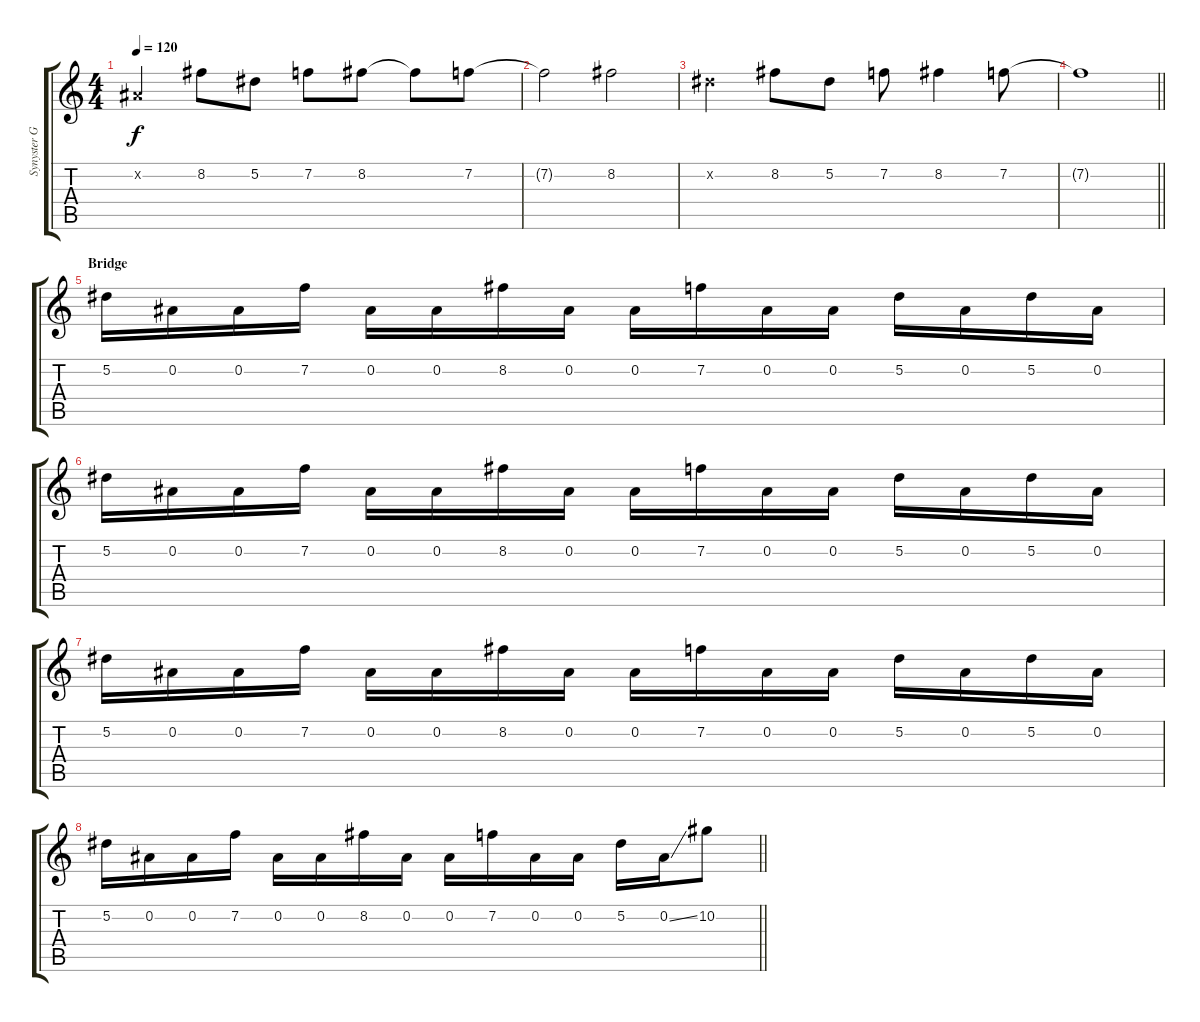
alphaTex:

\track ("Synyster Gates" "Synyster G") {instrument distortionguitar}
\staff {score tabs}
\tuning (Eb4 Bb3 Gb3 Db3 Ab2 Db2) {hide}
\ts (4 4)
\tempo 120
\clef g2
\ks c
0.2{x}.4{dy f} 8.2.8 5.2.8 7.2.8 8.2.8 8.2{t}.8 7.2.8 |
7.2{t}.2 8.2.2 |
5.2{x}.4 8.2.8 5.2.8 7.2.8 8.2.4 7.2.8 |
\barLineRight lightlight
7.2{t}.1 |
\section ("" "Bridge")
5.2.16 0.2.16 0.2.16 7.2.16 0.2.16 0.2.16 8.2.16 0.2.16 0.2.16 7.2.16 0.2.16 0.2.16 5.2.16 0.2.16 5.2.16 0.2.16 |
5.2.16 0.2.16 0.2.16 7.2.16 0.2.16 0.2.16 8.2.16 0.2.16 0.2.16 7.2.16 0.2.16 0.2.16 5.2.16 0.2.16 5.2.16 0.2.16 |
5.2.16 0.2.16 0.2.16 7.2.16 0.2.16 0.2.16 8.2.16 0.2.16 0.2.16 7.2.16 0.2.16 0.2.16 5.2.16 0.2.16 5.2.16 0.2.16 |
\barLineRight lightlight
5.2.16 0.2.16 0.2.16 7.2.16 0.2.16 0.2.16 8.2.16 0.2.16 0.2.16 7.2.16 0.2.16 0.2.16 5.2.16 0.2{ss}.16 10.2.8
